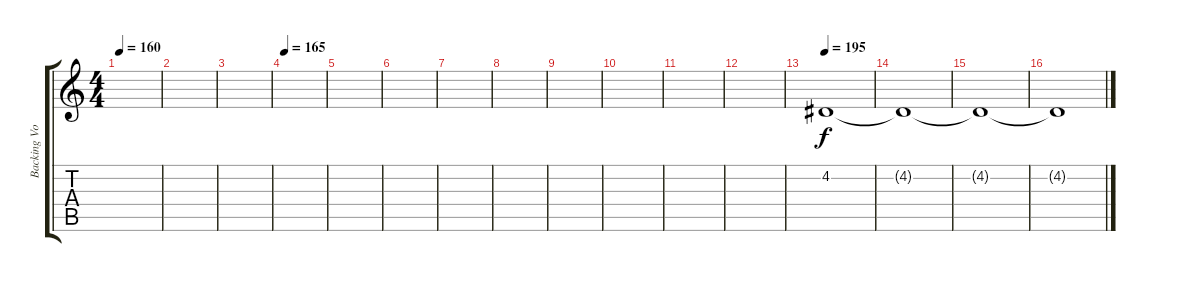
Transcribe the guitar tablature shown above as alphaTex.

\track ("Backing Vocals" "Backing Vo") {instrument clarinet}
\staff {score tabs}
\tuning (E4 B3 G3 D3 A2 E2) {hide}
\ts (4 4)
\tempo 160
\clef g2
\ks c
|
|
|
\tempo 165
|
|
|
|
|
|
|
|
|
\tempo 195
4.2.1 |
4.2{t}.1 |
4.2{t}.1 |
4.2{t}.1
